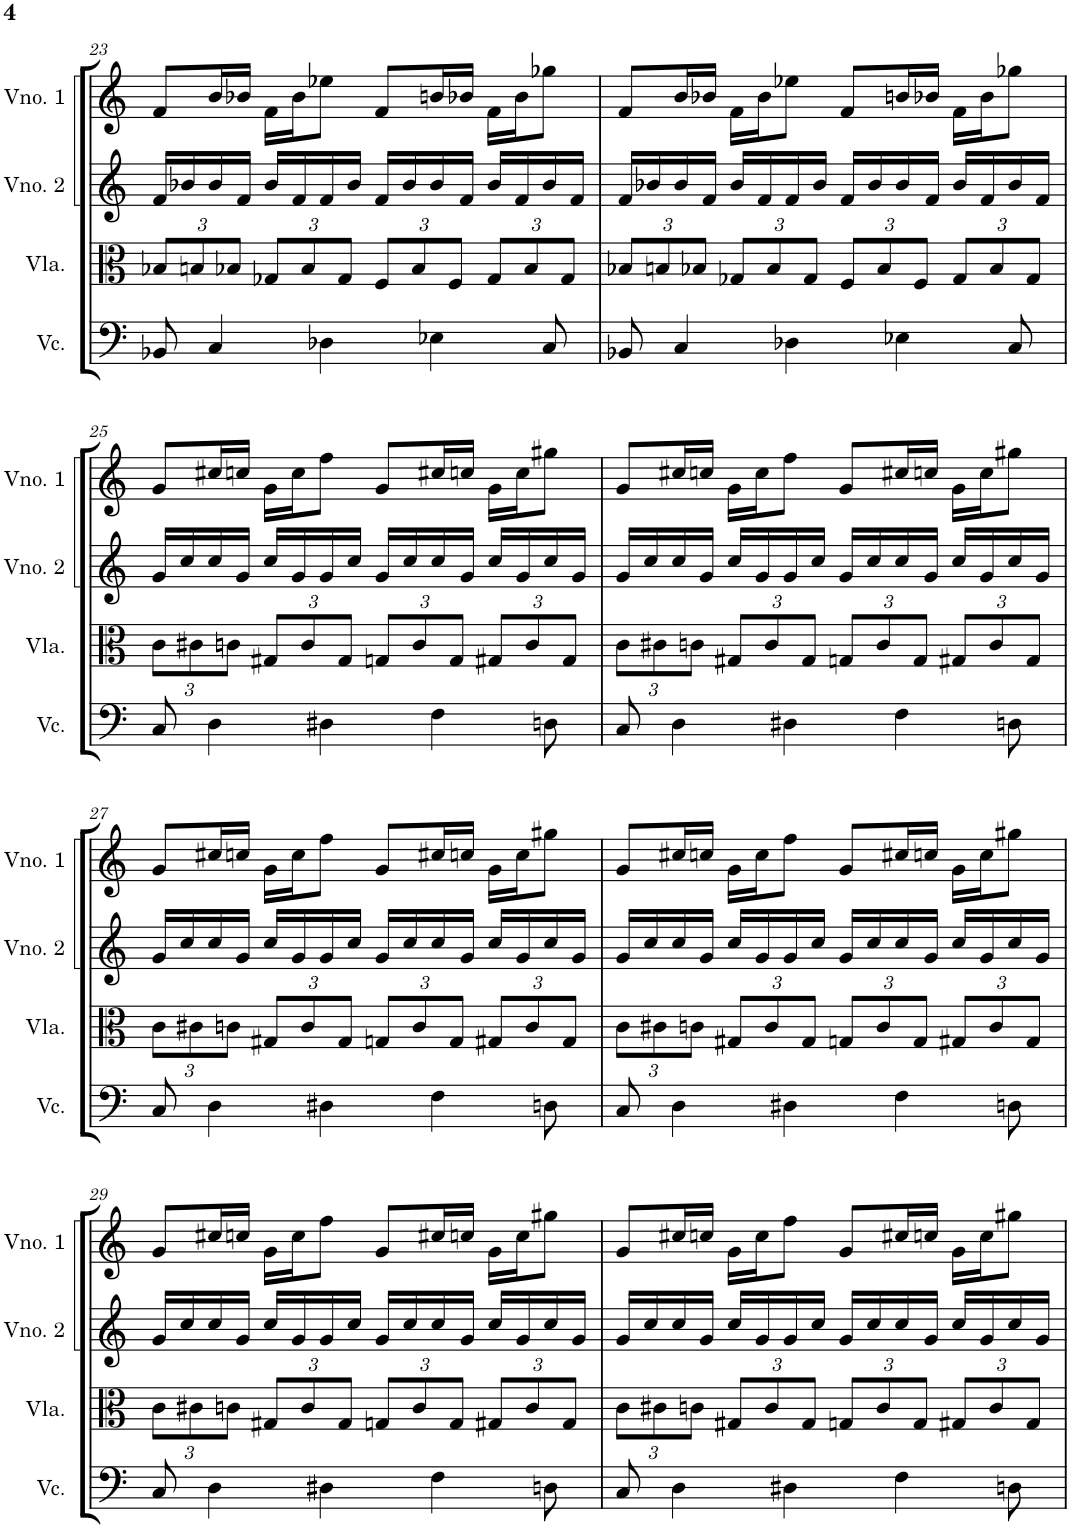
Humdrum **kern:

**kern	**kern	**kern	**kern
*part4	*part3	*part2	*part1
*staff4	*staff3	*staff2	*staff1
*I"Violoncelo	*I"Viola	*I"Violino 2	*I"Violino 1
*I'Vc.	*I'Vla.	*I'Vno. 2	*I'Vno. 1
!!LO:PB:g=z
*clefF4	*clefC3	*clefG2	*clefG2
*k[]	*k[]	*k[]	*k[]
*M4/4	*M4/4	*M4/4	*M4/4
*	*Xbrackettup	*	*
=23	=23	=23	=23
8BB-X/	12B-X/L	16f/LL	8f/L
.	.	16b-X/	.
.	12Bn/	.	.
4C/	.	16b-/	16b/L
.	12B-X/J	.	.
.	.	16f/JJ	16b-X/JJ
.	12G-X/L	16b-/LL	16f\LL
.	.	16f/	16b-\J
.	12B-/	.	.
4D-X\	.	16f/	8ee-X\J
.	12G-/J	.	.
.	.	16b-/JJ	.
.	12F/L	16f/LL	8f/L
.	.	16b-/	.
.	12B-/	.	.
4E-X\	.	16b-/	16bn/L
.	12F/J	.	.
.	.	16f/JJ	16b-X/JJ
.	12G-/L	16b-/LL	16f\LL
.	.	16f/	16b-\J
.	12B-/	.	.
8C/	.	16b-/	8gg-X\J
.	12G-/J	.	.
.	.	16f/JJ	.
=24	=24	=24	=24
8BB-X/	12B-X/L	16f/LL	8f/L
.	.	16b-X/	.
.	12Bn/	.	.
4C/	.	16b-/	16b/L
.	12B-X/J	.	.
.	.	16f/JJ	16b-X/JJ
.	12G-X/L	16b-/LL	16f\LL
.	.	16f/	16b-\J
.	12B-/	.	.
4D-X\	.	16f/	8ee-X\J
.	12G-/J	.	.
.	.	16b-/JJ	.
.	12F/L	16f/LL	8f/L
.	.	16b-/	.
.	12B-/	.	.
4E-X\	.	16b-/	16bn/L
.	12F/J	.	.
.	.	16f/JJ	16b-X/JJ
.	12G-/L	16b-/LL	16f\LL
.	.	16f/	16b-\J
.	12B-/	.	.
8C/	.	16b-/	8gg-X\J
.	12G-/J	.	.
.	.	16f/JJ	.
!!LO:LB:g=z
=25	=25	=25	=25
8C/	12c\L	16g/LL	8g/L
.	.	16cc/	.
.	12c#X\	.	.
4D\	.	16cc/	16cc#X/L
.	12cn\J	.	.
.	.	16g/JJ	16ccn/JJ
.	12G#X/L	16cc/LL	16g\LL
.	.	16g/	16cc\J
.	12c/	.	.
4D#X\	.	16g/	8ff\J
.	12G#/J	.	.
.	.	16cc/JJ	.
.	12Gn/L	16g/LL	8g/L
.	.	16cc/	.
.	12c/	.	.
4F\	.	16cc/	16cc#X/L
.	12G/J	.	.
.	.	16g/JJ	16ccn/JJ
.	12G#X/L	16cc/LL	16g\LL
.	.	16g/	16cc\J
.	12c/	.	.
8Dn\	.	16cc/	8gg#X\J
.	12G#/J	.	.
.	.	16g/JJ	.
=26	=26	=26	=26
8C/	12c\L	16g/LL	8g/L
.	.	16cc/	.
.	12c#X\	.	.
4D\	.	16cc/	16cc#X/L
.	12cn\J	.	.
.	.	16g/JJ	16ccn/JJ
.	12G#X/L	16cc/LL	16g\LL
.	.	16g/	16cc\J
.	12c/	.	.
4D#X\	.	16g/	8ff\J
.	12G#/J	.	.
.	.	16cc/JJ	.
.	12Gn/L	16g/LL	8g/L
.	.	16cc/	.
.	12c/	.	.
4F\	.	16cc/	16cc#X/L
.	12G/J	.	.
.	.	16g/JJ	16ccn/JJ
.	12G#X/L	16cc/LL	16g\LL
.	.	16g/	16cc\J
.	12c/	.	.
8Dn\	.	16cc/	8gg#X\J
.	12G#/J	.	.
.	.	16g/JJ	.
!!LO:LB:g=z
=27	=27	=27	=27
8C/	12c\L	16g/LL	8g/L
.	.	16cc/	.
.	12c#X\	.	.
4D\	.	16cc/	16cc#X/L
.	12cn\J	.	.
.	.	16g/JJ	16ccn/JJ
.	12G#X/L	16cc/LL	16g\LL
.	.	16g/	16cc\J
.	12c/	.	.
4D#X\	.	16g/	8ff\J
.	12G#/J	.	.
.	.	16cc/JJ	.
.	12Gn/L	16g/LL	8g/L
.	.	16cc/	.
.	12c/	.	.
4F\	.	16cc/	16cc#X/L
.	12G/J	.	.
.	.	16g/JJ	16ccn/JJ
.	12G#X/L	16cc/LL	16g\LL
.	.	16g/	16cc\J
.	12c/	.	.
8Dn\	.	16cc/	8gg#X\J
.	12G#/J	.	.
.	.	16g/JJ	.
=28	=28	=28	=28
8C/	12c\L	16g/LL	8g/L
.	.	16cc/	.
.	12c#X\	.	.
4D\	.	16cc/	16cc#X/L
.	12cn\J	.	.
.	.	16g/JJ	16ccn/JJ
.	12G#X/L	16cc/LL	16g\LL
.	.	16g/	16cc\J
.	12c/	.	.
4D#X\	.	16g/	8ff\J
.	12G#/J	.	.
.	.	16cc/JJ	.
.	12Gn/L	16g/LL	8g/L
.	.	16cc/	.
.	12c/	.	.
4F\	.	16cc/	16cc#X/L
.	12G/J	.	.
.	.	16g/JJ	16ccn/JJ
.	12G#X/L	16cc/LL	16g\LL
.	.	16g/	16cc\J
.	12c/	.	.
8Dn\	.	16cc/	8gg#X\J
.	12G#/J	.	.
.	.	16g/JJ	.
!!LO:LB:g=z
=29	=29	=29	=29
8C/	12c\L	16g/LL	8g/L
.	.	16cc/	.
.	12c#X\	.	.
4D\	.	16cc/	16cc#X/L
.	12cn\J	.	.
.	.	16g/JJ	16ccn/JJ
.	12G#X/L	16cc/LL	16g\LL
.	.	16g/	16cc\J
.	12c/	.	.
4D#X\	.	16g/	8ff\J
.	12G#/J	.	.
.	.	16cc/JJ	.
.	12Gn/L	16g/LL	8g/L
.	.	16cc/	.
.	12c/	.	.
4F\	.	16cc/	16cc#X/L
.	12G/J	.	.
.	.	16g/JJ	16ccn/JJ
.	12G#X/L	16cc/LL	16g\LL
.	.	16g/	16cc\J
.	12c/	.	.
8Dn\	.	16cc/	8gg#X\J
.	12G#/J	.	.
.	.	16g/JJ	.
=30	=30	=30	=30
8C/	12c\L	16g/LL	8g/L
.	.	16cc/	.
.	12c#X\	.	.
4D\	.	16cc/	16cc#X/L
.	12cn\J	.	.
.	.	16g/JJ	16ccn/JJ
.	12G#X/L	16cc/LL	16g\LL
.	.	16g/	16cc\J
.	12c/	.	.
4D#X\	.	16g/	8ff\J
.	12G#/J	.	.
.	.	16cc/JJ	.
.	12Gn/L	16g/LL	8g/L
.	.	16cc/	.
.	12c/	.	.
4F\	.	16cc/	16cc#X/L
.	12G/J	.	.
.	.	16g/JJ	16ccn/JJ
.	12G#X/L	16cc/LL	16g\LL
.	.	16g/	16cc\J
.	12c/	.	.
8Dn\	.	16cc/	8gg#X\J
.	12G#/J	.	.
.	.	16g/JJ	.
=	=	=	=
*-	*-	*-	*-
